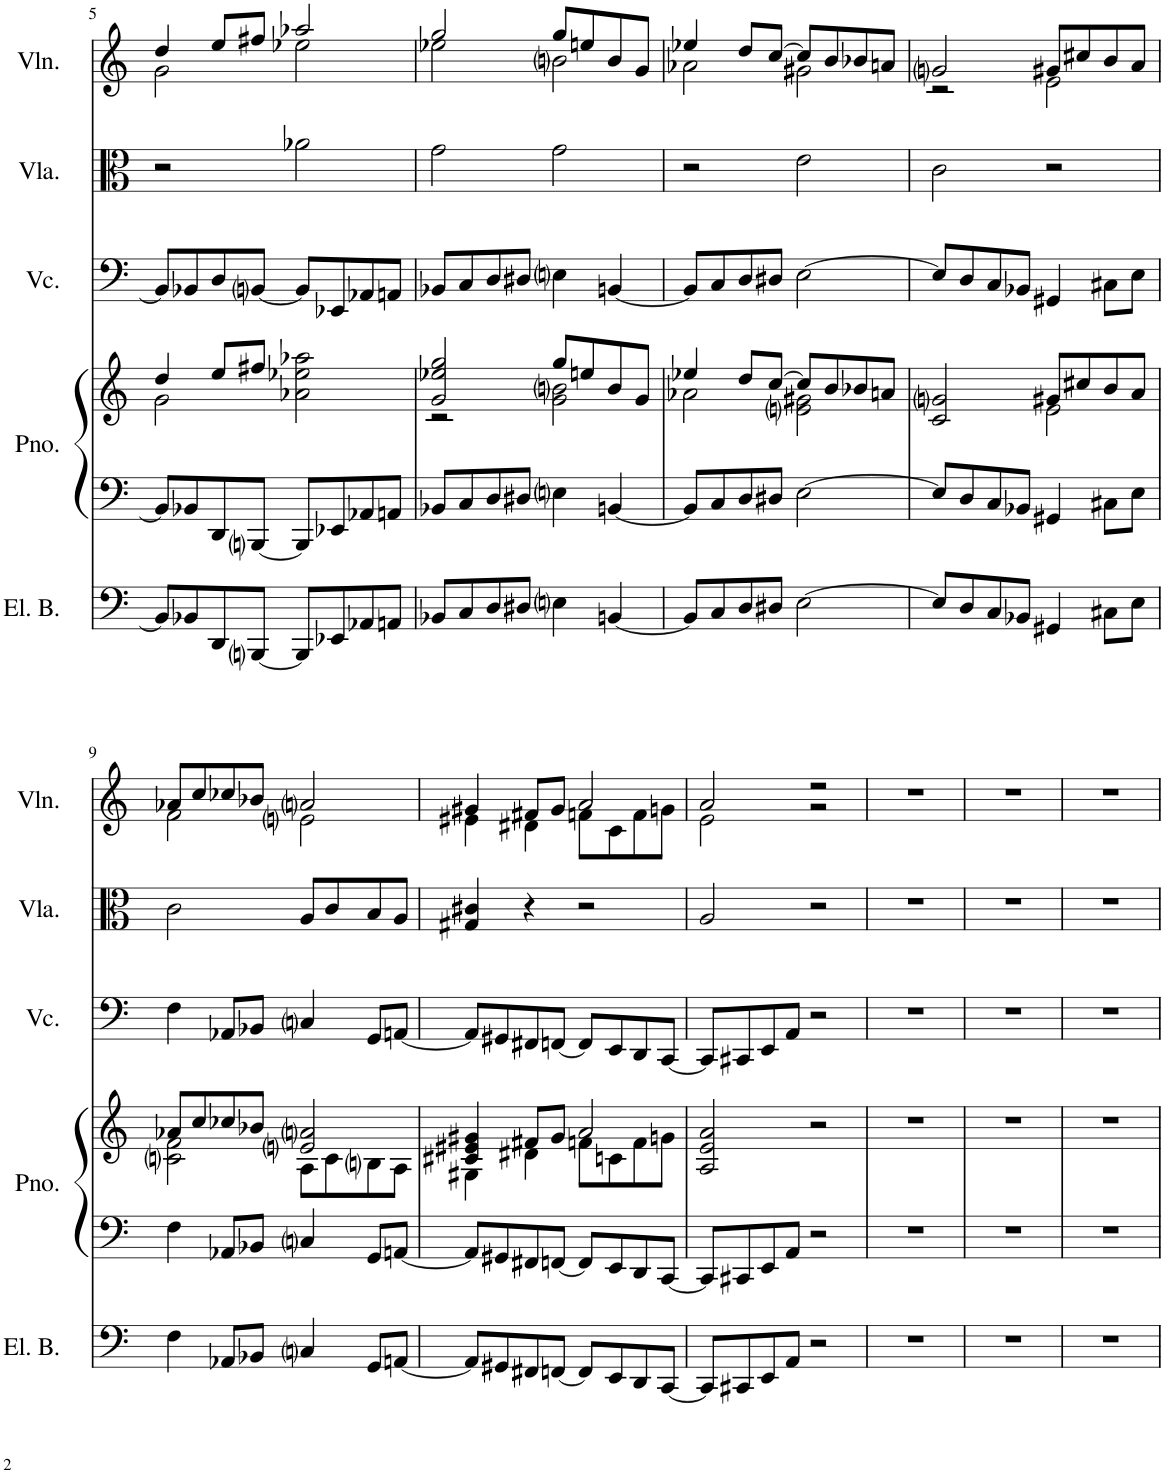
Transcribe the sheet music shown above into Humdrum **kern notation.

**kern	**kern	**kern	**kern	**kern	**kern
*part5	*part4	*part4	*part3	*part2	*part1
*staff6	*staff5	*staff4	*staff3	*staff2	*staff1
*I"5-str. Electric Bass	*I"Piano	*	*I"Violoncello	*I"Viola	*I"Violin
*I'El. B.	*I'Pno.	*	*I'Vc.	*I'Vla.	*I'Vln.
!!LO:PB:g=z
*clefF4	*clefF4	*clefG2	*clefF4	*clefC3	*clefG2
*Trd7c12	*	*	*	*	*
*k[]	*k[]	*k[]	*k[]	*k[]	*k[]
*M4/4	*M4/4	*M4/4	*M4/4	*M4/4	*M4/4
=5	=5	=5	=5	=5	=5
*	*	*^	*	*	*^
8BB/L]	8BB/L]	4dd/	2g\	8BB/L]	2r	4dd/	2g\
8BB-X/	8BB-X/	.	.	8BB-X/	.	.	.
8DD/	8DD/	8ee/L	.	8D/	.	8ee/L	.
[8BBBni/J	[8BBBni/J	8ff#X/J	.	[8BBni/J	.	8ff#X/J	.
8BBB/L]	8BBB/L]	2a-X\ 2ee-X\ 2aa-X\	2ryy	8BB/L]	2a-X\	2aa-X/	2ee-X\
8EE-X/	8EE-X/	.	.	8EE-X/	.	.	.
8AA-X/	8AA-X/	.	.	8AA-X/	.	.	.
8AAn/J	8AAn/J	.	.	8AAn/J	.	.	.
=6	=6	=6	=6	=6	=6	=6	=6
8BB-X/L	8BB-X/L	2g/ 2ee-X/ 2gg/	2r	8BB-X/L	2g\	2gg/	2ee-X\
8C/	8C/	.	.	8C/	.	.	.
8D/	8D/	.	.	8D/	.	.	.
8D#X/J	8D#X/J	.	.	8D#X/J	.	.	.
4Eni\	4Eni\	8gg/L	2g\ 2bni\	4Eni\	2g\	8gg/L	2bni\
.	.	8een/	.	.	.	8een/	.
[4BBn/	[4BBn/	8b/	.	[4BBn/	.	8b/	.
.	.	8g/J	.	.	.	8g/J	.
=7	=7	=7	=7	=7	=7	=7	=7
8BB/L]	8BB/L]	4ee-X/	2a-X\	8BB/L]	2r	4ee-X/	2a-X\
8C/	8C/	.	.	8C/	.	.	.
8D/	8D/	8dd/L	.	8D/	.	8dd/L	.
8D#X/J	8D#X/J	[8cc/J	.	8D#X/J	.	[8cc/J	.
[2E\	[2E\	8cc/L]	2eni\ 2g#X\	[2E\	2e\	8cc/L]	2g#X\
.	.	8b/	.	.	.	8b/	.
.	.	8b-X/	.	.	.	8b-X/	.
.	.	8an/J	.	.	.	8an/J	.
=8	=8	=8	=8	=8	=8	=8	=8
8E/L]	8E/L]	2c/ 2gni/	2ryy	8E/L]	2c\	2gni/	2r
8D/	8D/	.	.	8D/	.	.	.
8C/	8C/	.	.	8C/	.	.	.
8BB-X/J	8BB-X/J	.	.	8BB-X/J	.	.	.
4GG#X/	4GG#X/	8g#X/L	2e\	4GG#X/	2r	8g#X/L	2e\
.	.	8cc#X/	.	.	.	8cc#X/	.
8C#X\L	8C#X\L	8b/	.	8C#X\L	.	8b/	.
8E\J	8E\J	8a/J	.	8E\J	.	8a/J	.
!!LO:LB:g=z	!!
=9	=9	=9	=9	=9	=9	=9	=9
4F\	4F\	8a-X/L	2cni\ 2f\	4F\	2c\	8a-X/L	2f\
.	.	8cc/	.	.	.	8cc/	.
8AA-X/L	8AA-X/L	8cc-X/	.	8AA-X/L	.	8cc-X/	.
8BB-X/J	8BB-X/J	8b-X/J	.	8BB-X/J	.	8b-X/J	.
4Cni/	4Cni/	2eni/ 2ani/	8A\L	4Cni/	8A/L	2ani/	2eni\
.	.	.	8c\	.	8c/	.	.
8GG/L	8GG/L	.	8Bni\	8GG/L	8B/	.	.
[8AAn/J	[8AAn/J	.	8A\J	[8AAn/J	8A/J	.	.
=10	=10	=10	=10	=10	=10	=10	=10
8AA/L]	8AA/L]	4c#X/ 4e#X/ 4g#X/	4G#X\	8AA/L]	4G#X/ 4c#X/	4g#X/	4e#X\
8GG#X/	8GG#X/	.	.	8GG#X/	.	.	.
8FF#X/	8FF#X/	8f#X/L	4d#X\	8FF#X/	4r	8f#X/L	4d#X\
[8FFn/J	[8FFn/J	8g#/J	.	[8FFn/J	.	8g#/J	.
8FF/L]	8FF/L]	2a/	8fn\L	8FF/L]	2r	2a/	8fn\L
8EE/	8EE/	.	8cn\	8EE/	.	.	8c\
8DD/	8DD/	.	8f\	8DD/	.	.	8f\
[8CC/J	[8CC/J	.	8gn\J	[8CC/J	.	.	8gn\J
*	*	*v	*v	*	*	*	*
=11	=11	=11	=11	=11	=11	=11
8CC/L]	8CC/L]	2A/ 2e/ 2a/	8CC/L]	2A/	2a/	2e\
8CC#X/	8CC#X/	.	8CC#X/	.	.	.
8EE/	8EE/	.	8EE/	.	.	.
8AA/J	8AA/J	.	8AA/J	.	.	.
2r	2r	2r	2r	2r	2r	2r
*	*	*	*	*	*v	*v
=12	=12	=12	=12	=12	=12
1r	1r	1r	1r	1r	1r
=13	=13	=13	=13	=13	=13
1r	1r	1r	1r	1r	1r
=14	=14	=14	=14	=14	=14
1r	1r	1r	1r	1r	1r
=	=	=	=	=	=
*-	*-	*-	*-	*-	*-
